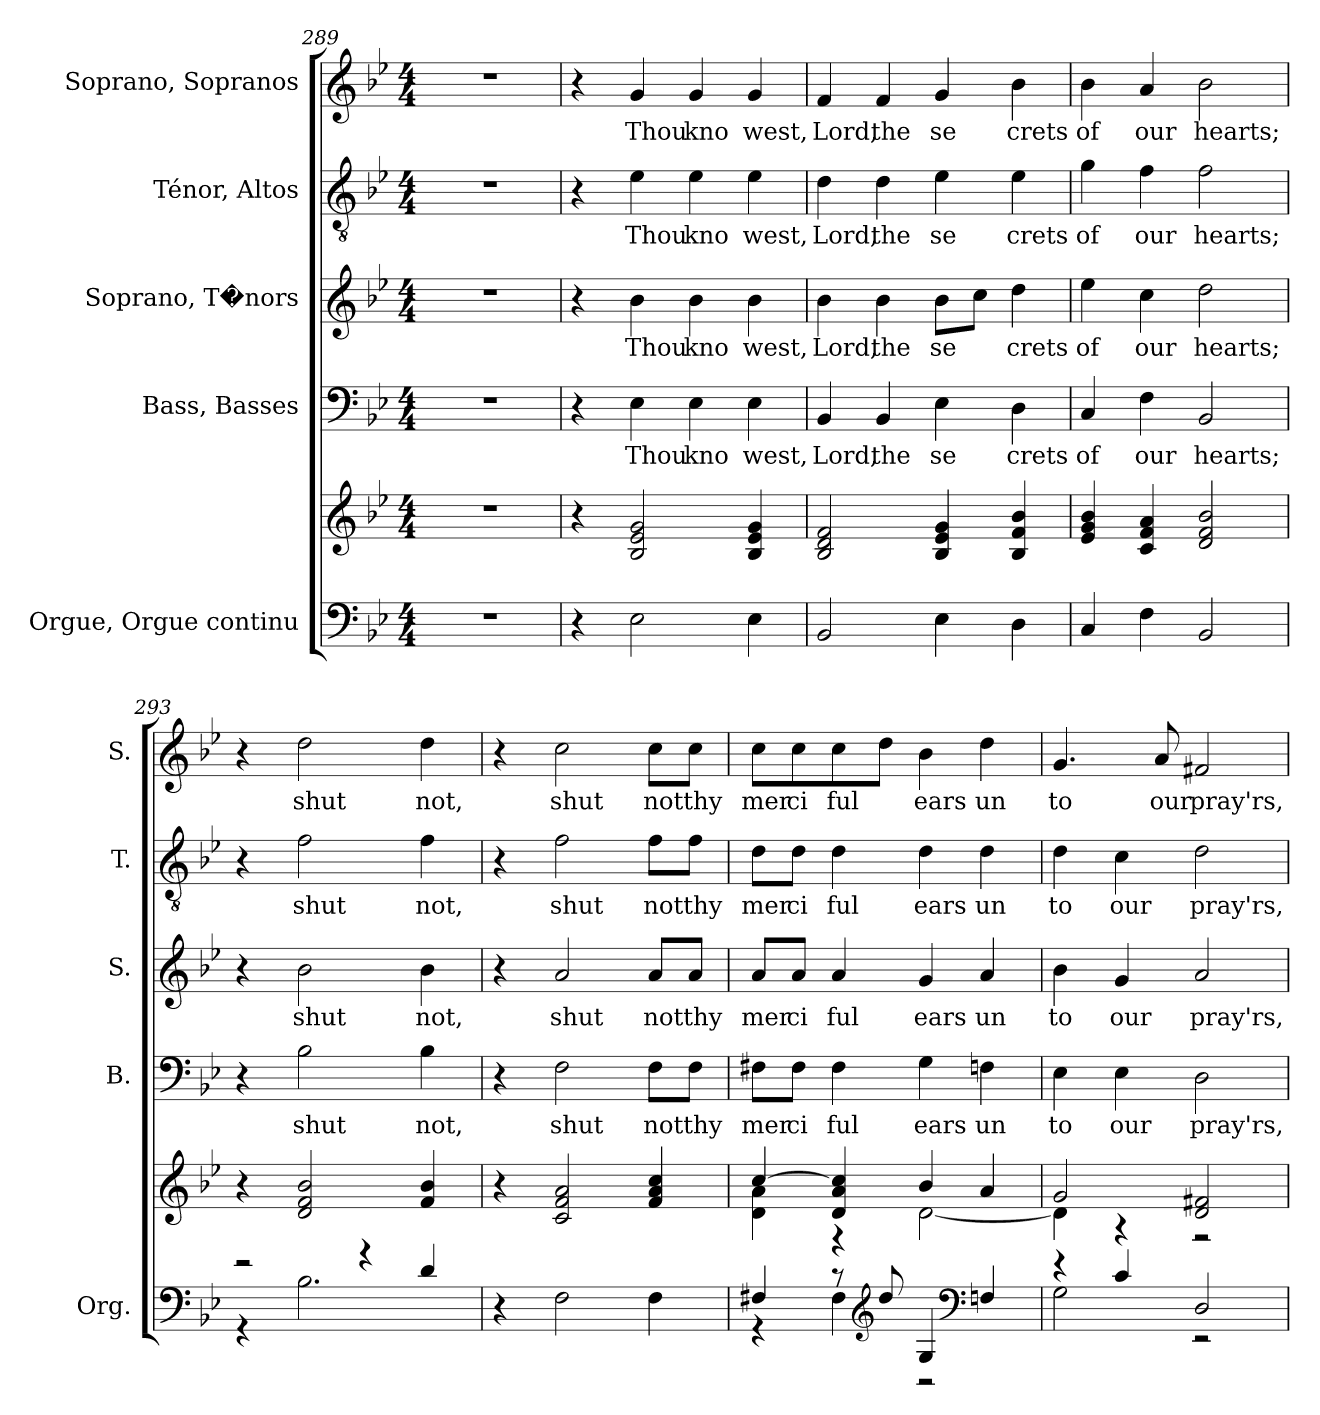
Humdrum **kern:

**kern	**kern	**kern	**text	**kern	**text	**kern	**text	**kern	**text
*part5	*part5	*part4	*part4	*part3	*part3	*part2	*part2	*part1	*part1
*staff6	*staff5	*staff4	*staff4	*staff3	*staff3	*staff2	*staff2	*staff1	*staff1
*I"Orgue, Orgue continu	*	*I"Bass, Basses	*	*I"Soprano, T�nors	*	*I"Ténor, Altos	*	*I"Soprano, Sopranos	*
*I'Org.	*	*I'B.	*	*I'S.	*	*I'T.	*	*I'S.	*
!!LO:PB:g=z
*clefF4	*clefG2	*clefF4	*	*clefG2	*	*clefGv2	*	*clefG2	*
*k[b-e-]	*k[b-e-]	*k[b-e-]	*	*k[b-e-]	*	*k[b-e-]	*	*k[b-e-]	*
*M4/4	*M4/4	*M4/4	*	*M4/4	*	*M4/4	*	*M4/4	*
*MM54	*MM54	*MM54	*	*MM54	*	*MM54	*	*MM54	*
=289	=289	=289	=289	=289	=289	=289	=289	=289	=289
1r	1r	1r	.	1r	.	1r	.	1r	.
=290	=290	=290	=290	=290	=290	=290	=290	=290	=290
4r	4r	4r	.	4r	.	4r	.	4r	.
!	!	!	!LO:LY:b	!	!LO:LY:b	!	!LO:LY:b	!	!LO:LY:b
2E-\	2B-/ 2e-/ 2g/	4E-\	Thou	4b-\	Thou	4e-\	Thou	4g/	Thou
!	!	!	!LO:LY:b	!	!LO:LY:b	!	!LO:LY:b	!	!LO:LY:b
.	.	4E-\	kno	4b-\	kno	4e-\	kno	4g/	kno
!	!	!	!LO:LY:b	!	!LO:LY:b	!	!LO:LY:b	!	!LO:LY:b
4E-\	4B-/ 4e-/ 4g/	4E-\	west,	4b-\	west,	4e-\	west,	4g/	west,
=291	=291	=291	=291	=291	=291	=291	=291	=291	=291
!	!	!	!LO:LY:b	!	!LO:LY:b	!	!LO:LY:b	!	!LO:LY:b
2BB-/	2B-/ 2d/ 2f/	4BB-/	Lord,	4b-\	Lord,	4d\	Lord,	4f/	Lord,
!	!	!	!LO:LY:b	!	!LO:LY:b	!	!LO:LY:b	!	!LO:LY:b
.	.	4BB-/	the	4b-\	the	4d\	the	4f/	the
!	!	!	!LO:LY:b	!	!LO:LY:b	!	!LO:LY:b	!	!LO:LY:b
4E-\	4B-/ 4e-/ 4g/	4E-\	se	8b-\L	se	4e-\	se	4g/	se
.	.	.	.	8cc\J	.	.	.	.	.
!	!	!	!LO:LY:b	!	!LO:LY:b	!	!LO:LY:b	!	!LO:LY:b
4D\	4B-/ 4f/ 4b-/	4D\	crets	4dd\	crets	4e-\	crets	4b-\	crets
=292	=292	=292	=292	=292	=292	=292	=292	=292	=292
!	!	!	!LO:LY:b	!	!LO:LY:b	!	!LO:LY:b	!	!LO:LY:b
4C/	4e-/ 4g/ 4b-/	4C/	of	4ee-\	of	4g\	of	4b-\	of
!	!	!	!LO:LY:b	!	!LO:LY:b	!	!LO:LY:b	!	!LO:LY:b
4F\	4c/ 4f/ 4a/	4F\	our	4cc\	our	4f\	our	4a/	our
!	!	!	!LO:LY:b	!	!LO:LY:b	!	!LO:LY:b	!	!LO:LY:b
2BB-/	2d/ 2f/ 2b-/	2BB-/	hearts;	2dd\	hearts;	2f\	hearts;	2b-\	hearts;
=293	=293	=293	=293	=293	=293	=293	=293	=293	=293
*^	*	*	*	*	*	*	*	*	*
2r	4r	4r	4r	.	4r	.	4r	.	4r	.
!	!	!	!	!LO:LY:b	!	!LO:LY:b	!	!LO:LY:b	!	!LO:LY:b
.	2.B-\	2d/ 2f/ 2b-/	2B-\	shut	2b-\	shut	2f\	shut	2dd\	shut
4r	.	.	.	.	.	.	.	.	.	.
!	!	!	!	!LO:LY:b	!	!LO:LY:b	!	!LO:LY:b	!	!LO:LY:b
4d/	.	4f/ 4b-/	4B-\	not,	4b-\	not,	4f\	not,	4dd\	not,
*v	*v	*	*	*	*	*	*	*	*	*
=294	=294	=294	=294	=294	=294	=294	=294	=294	=294
4r	4r	4r	.	4r	.	4r	.	4r	.
!	!	!	!LO:LY:b	!	!LO:LY:b	!	!LO:LY:b	!	!LO:LY:b
2F\	2c/ 2f/ 2a/	2F\	shut	2a/	shut	2f\	shut	2cc\	shut
!	!	!	!LO:LY:b	!	!LO:LY:b	!	!LO:LY:b	!	!LO:LY:b
4F\	4f/ 4a/ 4cc/	8F\L	not	8a/L	not	8f\L	not	8cc\L	not
!	!	!	!LO:LY:b	!	!LO:LY:b	!	!LO:LY:b	!	!LO:LY:b
.	.	8F\J	thy	8a/J	thy	8f\J	thy	8cc\J	thy
!!LO:LB:g=z
=295	=295	=295	=295	=295	=295	=295	=295	=295	=295
*^	*^	*	*	*	*	*	*	*	*
!	!	!	!	!	!LO:LY:b	!	!LO:LY:b	!	!LO:LY:b	!	!LO:LY:b
4F#X/	4r	[4cc/	4d\ 4a\	8F#X\L	mer	8a/L	mer	8d\L	mer	8cc\L	mer
!	!	!	!	!	!LO:LY:b	!	!LO:LY:b	!	!LO:LY:b	!	!LO:LY:b
.	.	.	.	8F#\J	ci	8a/J	ci	8d\J	ci	8cc\	ci
!	!	!	!	!	!LO:LY:b	!	!LO:LY:b	!	!LO:LY:b	!	!LO:LY:b
8r	4F#\	4d/ 4a/ 4cc/]	4r	4F#\	ful	4a/	ful	4d\	ful	8cc\	ful
*clefG2	*	*	*	*	*	*	*	*	*	*	*
8dd/	.	.	.	.	.	.	.	.	.	8dd\J	.
!	!	!	!	!	!LO:LY:b	!	!LO:LY:b	!	!LO:LY:b	!	!LO:LY:b
4G/	2r	4b-/	[2d\	4G\	ears	4g/	ears	4d\	ears	4b-\	ears
*clefF4	*	*	*	*	*	*	*	*	*	*	*
!	!	!	!	!	!LO:LY:b	!	!LO:LY:b	!	!LO:LY:b	!	!LO:LY:b
4Fn/	.	4a/	.	4Fn\	un	4a/	un	4d\	un	4dd\	un
=296	=296	=296	=296	=296	=296	=296	=296	=296	=296	=296	=296
!	!	!	!	!	!LO:LY:b	!	!LO:LY:b	!	!LO:LY:b	!	!LO:LY:b
4r	2G\	2g/	4d\]	4E-\	to	4b-\	to	4d\	to	4.g/	to
!	!	!	!	!	!LO:LY:b	!	!LO:LY:b	!	!LO:LY:b	!	!
4c/	.	.	4r	4E-\	our	4g/	our	4c\	our	.	.
!	!	!	!	!	!	!	!	!	!	!	!LO:LY:b
.	.	.	.	.	.	.	.	.	.	8a/	our
!	!	!	!	!	!LO:LY:b	!	!LO:LY:b	!	!LO:LY:b	!	!LO:LY:b
2D/	2r	2d/ 2f#X/	2r	2D\	pray'rs,	2a/	pray'rs,	2d\	pray'rs,	2f#X/	pray'rs,
*v	*v	*	*	*	*	*	*	*	*	*	*
*	*v	*v	*	*	*	*	*	*	*	*
=	=	=	=	=	=	=	=	=	=
*-	*-	*-	*-	*-	*-	*-	*-	*-	*-
